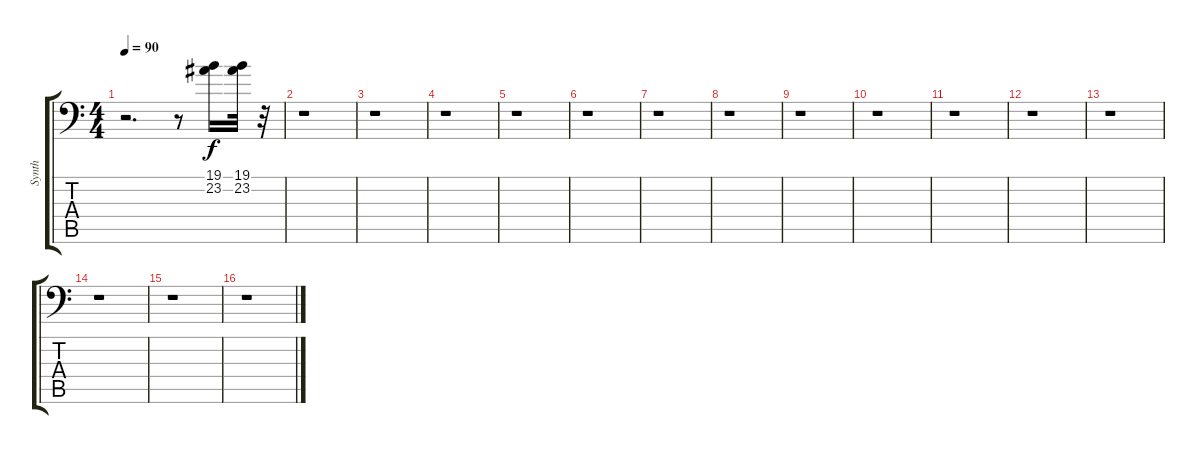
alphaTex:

\track ("Synth" "Synth") {instrument drawbarorgan}
\staff {score tabs}
\tuning (E3 B2 G2 D2 A1 E1) {hide}
\ts (4 4)
\tempo 90
\clef f4
\ks c
r.2{d dy f instrument drawbarorgan} r.8 (19.1 23.2).16{volume 6} (19.1 23.2).32 r.32 |
r.1 |
r.1 |
r.1 |
r.1 |
r.1 |
r.1 |
r.1 |
r.1 |
r.1 |
r.1 |
r.1 |
r.1 |
r.1 |
r.1 |
r.1{volume 9}
